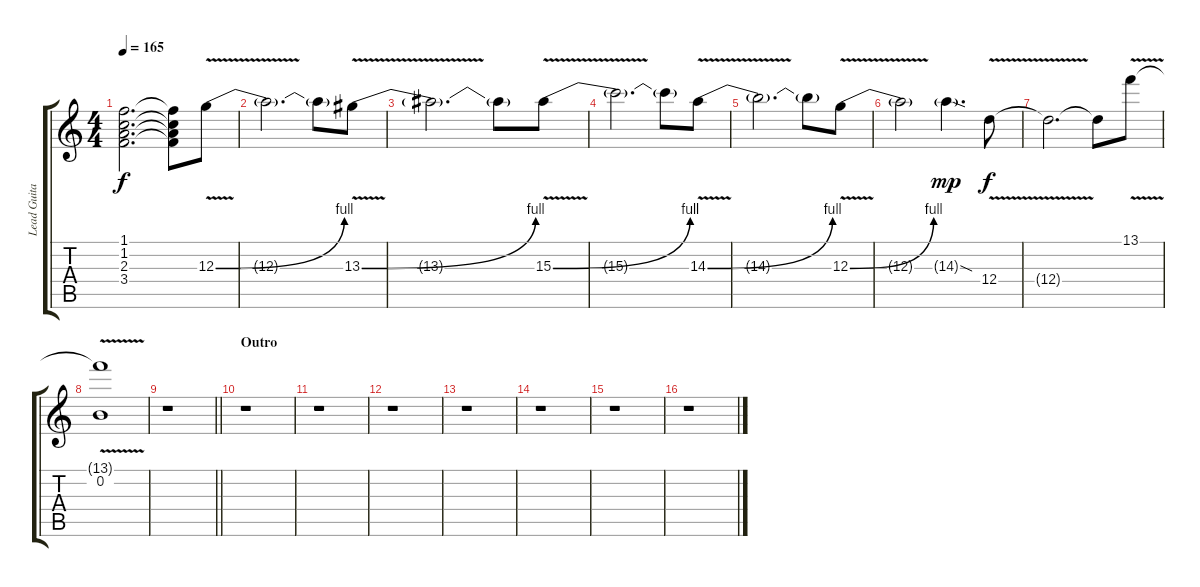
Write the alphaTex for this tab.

\track ("Lead Guitar Overdub (Slash)" "Lead Guita") {instrument overdrivenguitar}
\staff {score tabs}
\tuning (E4 B3 G3 D3 A2 E2) {hide}
\ts (4 4)
\tempo 165
\clef g2
\ks c
(1.1{t} 1.2{t} 2.3{t} 3.4{t}).2{d dy f} (1.1{t} 1.2{t} 2.3{t} 3.4{t}).8 12.3{be (bend 0 0 60 4) v}.8 |
12.3{t}.2{d} 12.3{t}.8 13.3{be (bend 0 0 60 4) v}.8 |
13.3{t}.2{d} 13.3{t}.8 15.3{be (bend 0 0 60 4) v}.8 |
15.3{t}.2{d} 15.3{t}.8 14.3{be (bend 0 0 60 4) v}.8 |
14.3{t}.2{d} 14.3{t}.8 12.3{be (bend 0 0 60 4) v}.8 |
12.3{t}.2 14.3{sod g}.4{d dy mp} 12.4{v}.8{dy f} |
12.4{t}.2{d} 12.4{t}.8 13.1{v}.8 |
(13.1{t} 0.2).1 |
\barLineRight lightlight
r.1 |
\section ("" "Outro")
r.1 |
r.1 |
r.1 |
r.1 |
r.1 |
r.1 |
r.1
